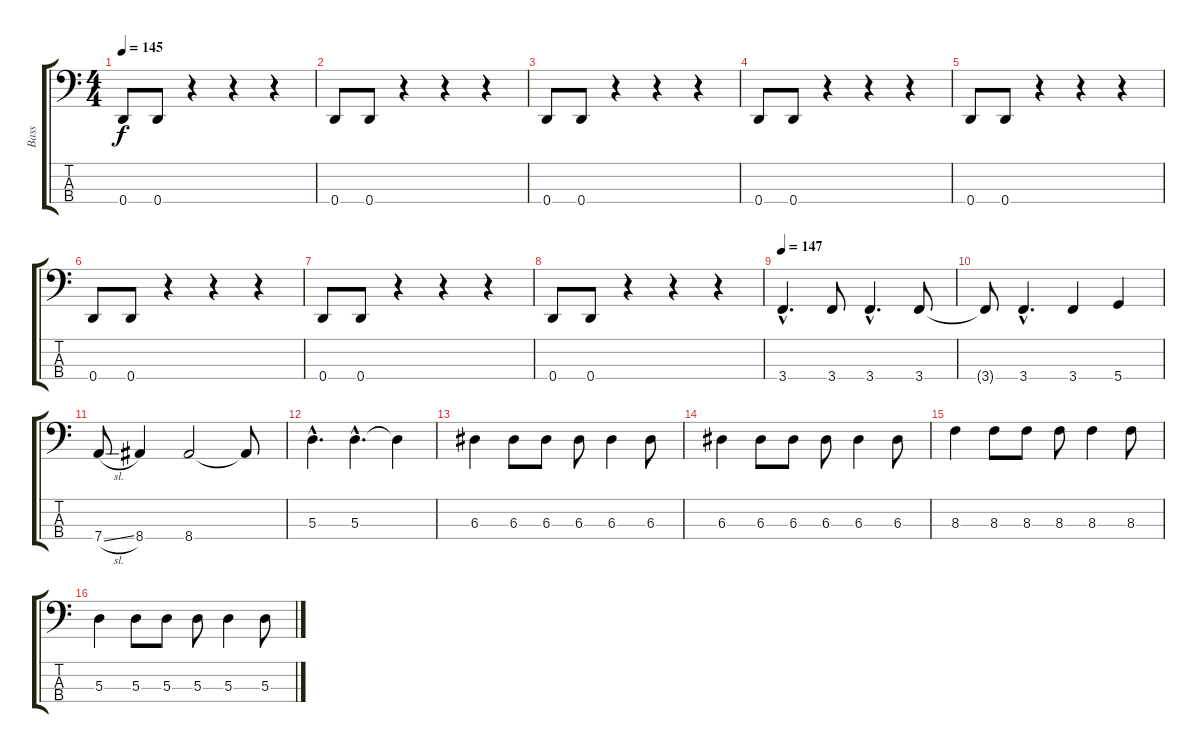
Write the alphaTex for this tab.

\track ("Bass" "Bass") {instrument electricbasspick}
\staff {score tabs}
\tuning (G2 D2 A1 D1) {hide}
\ts (4 4)
\tempo 145
\clef f4
\ks c
0.4.8{dy f} 0.4.8 r.4 r.4 r.4 |
0.4.8 0.4.8 r.4 r.4 r.4 |
0.4.8 0.4.8 r.4 r.4 r.4 |
0.4.8 0.4.8 r.4 r.4 r.4 |
0.4.8 0.4.8 r.4 r.4 r.4 |
0.4.8 0.4.8 r.4 r.4 r.4 |
0.4.8 0.4.8 r.4 r.4 r.4 |
0.4.8 0.4.8 r.4 r.4 r.4 |
\tempo 147
3.4{hac}.4{d volume 10} 3.4.8 3.4{hac}.4{d} 3.4.8 |
3.4{t}.8 3.4{hac}.4{d} 3.4.4 5.4.4 |
7.4{sl}.8 8.4.4 8.4.2 8.4{t}.8 |
5.3{hac}.4{d} 5.3{hac}.4{d} 5.3{t}.4 |
6.3.4{volume 13} 6.3.8 6.3.8 6.3.8 6.3.4 6.3.8 |
6.3.4 6.3.8 6.3.8 6.3.8 6.3.4 6.3.8 |
8.3.4 8.3.8 8.3.8 8.3.8 8.3.4 8.3.8 |
5.3.4 5.3.8 5.3.8 5.3.8 5.3.4 5.3.8
